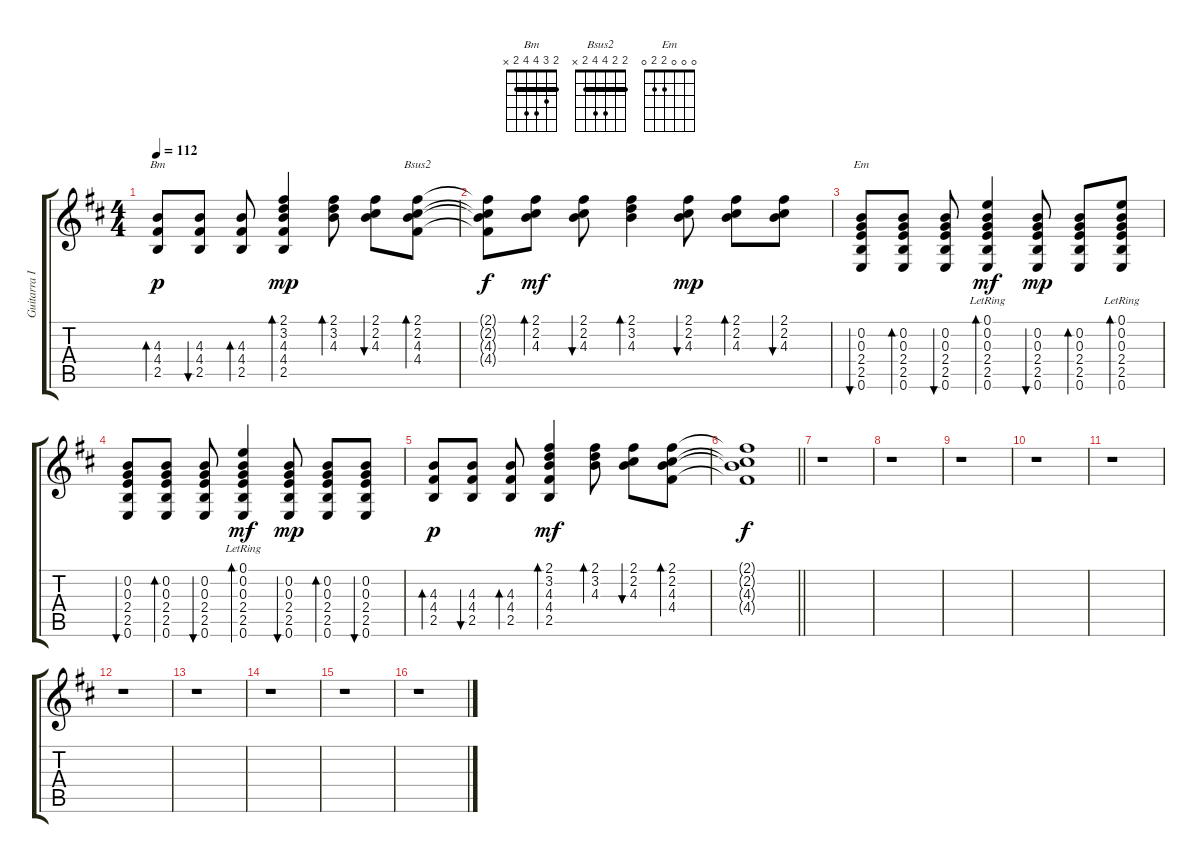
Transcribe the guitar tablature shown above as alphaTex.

\track ("Guitarra I" "Guitarra I") {instrument acousticguitarsteel}
\staff {score tabs}
\tuning (E4 B3 G3 D3 A2 E2) {hide}
\chord ("Bm" 2 3 4 4 2 x) {barre 2}
\chord ("Bsus2" 2 2 4 4 2 x) {barre 2}
\chord ("Em" 0 0 0 2 2 0)
\ts (4 4)
\tempo 112
\clef g2
\ks d
(4.3 4.4 2.5).8{bd 30 ch "Bm" dy p} (4.3 4.4 2.5).8{bu 30} (4.3 4.4 2.5).8{bd 30} (2.1 3.2 4.3 4.4 2.5).4{bd 30 dy mp} (2.1 3.2 4.3).8{bd 30} (2.1 2.2 4.3).8{bu 30} (2.1 2.2 4.3 4.4).8{bd 30 ch "Bsus2"} |
(2.1{t} 2.2{t} 4.3{t} 4.4{t}).8{dy f} (2.1 2.2 4.3).8{bd 30 dy mf} (2.1 2.2 4.3).8{bu 30} (2.1 3.2 4.3).4{bd 30} (2.1 2.2 4.3).8{bu 30 dy mp} (2.1 2.2 4.3).8{bd 30} (2.1 2.2 4.3).8{bu 30} |
(0.2 0.3 2.4 2.5 0.6).8{bu 30 ch "Em"} (0.2 0.3 2.4 2.5 0.6).8{bd 30} (0.2 0.3 2.4 2.5 0.6).8{bu 30} (0.1{lr} 0.2{lr} 0.3{lr} 2.4{lr} 2.5{lr} 0.6{lr}).4{bd 30 dy mf} (0.2 0.3 2.4 2.5 0.6).8{bu 30 dy mp} (0.2 0.3 2.4 2.5 0.6).8{bd 30} (0.1{lr} 0.2{lr} 0.3{lr} 2.4{lr} 2.5{lr} 0.6{lr}).8{bd 30} |
(0.2 0.3 2.4 2.5 0.6).8{bu 30} (0.2 0.3 2.4 2.5 0.6).8{bd 30} (0.2 0.3 2.4 2.5 0.6).8{bu 30} (0.1{lr} 0.2{lr} 0.3{lr} 2.4{lr} 2.5{lr} 0.6{lr}).4{bd 30 dy mf} (0.2 0.3 2.4 2.5 0.6).8{bu 30 dy mp} (0.2 0.3 2.4 2.5 0.6).8{bd 30} (0.2 0.3 2.4 2.5 0.6).8{bu 30} |
(4.3 4.4 2.5).8{bd 30 dy p} (4.3 4.4 2.5).8{bu 30} (4.3 4.4 2.5).8{bd 30} (2.1 3.2 4.3 4.4 2.5).4{bd 30 dy mf} (2.1 3.2 4.3).8{bd 30} (2.1 2.2 4.3).8{bu 30} (2.1 2.2 4.3 4.4).8{bd 30} |
\barLineRight lightlight
(2.1{t} 2.2{t} 4.3{t} 4.4{t}).1{dy f} |
r.1 |
r.1 |
r.1 |
r.1 |
r.1 |
r.1 |
r.1 |
r.1 |
r.1 |
r.1
